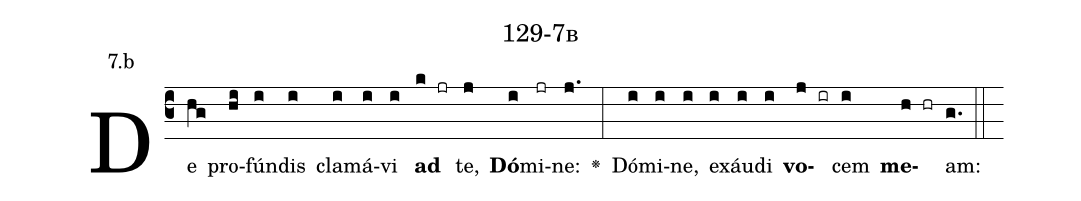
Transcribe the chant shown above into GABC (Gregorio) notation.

name: 129-7b;
annotation: 7.b;
%%
(c3)De(hg) pro(hi)fún(i)dis(i) cla(i)má(i)vi(i) <b>ad</b>(k jr) te,(j) <b>Dó</b>(i)mi(jr)ne:(j.) <v>\greheightstar</v>(:) Dó(i)mi(i)ne,(i) ex(i)áu(i)di(i) <b>vo</b>(j ir)cem(i) <b>me</b>(h hr)am:(g.) (::)


%E(i) u(i) o(j) u(i) a(h) e.(g.) (::)
